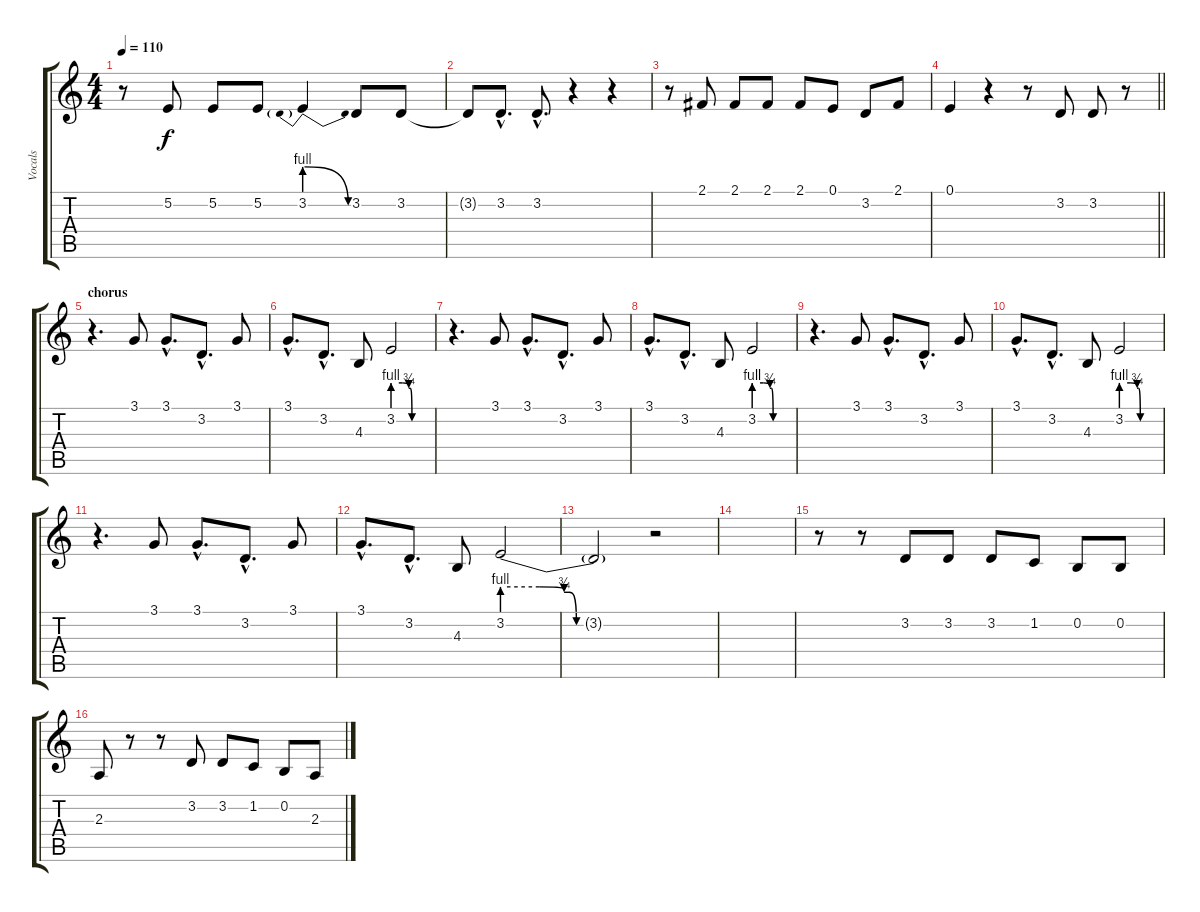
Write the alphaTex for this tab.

\track ("Vocals" "Vocals") {instrument clarinet}
\staff {score tabs}
\tuning (E4 B3 G3 D3 A2 E2) {hide}
\ts (4 4)
\section ("" "")
\tempo 110
\clef g2
\ks c
r.8{dy f} 5.2.8 5.2.8 5.2.8 3.2{be (prebendrelease 0 4 60 0)}.4 3.2.8 3.2.8 |
3.2{t}.8 3.2{hac}.8{d} 3.2{hac}.8{d} r.4 r.4 |
r.8 2.1.8 2.1.8 2.1.8 2.1.8 0.1.8 3.2.8 2.1.8 |
\barLineRight lightlight
0.1.4 r.4 r.8 3.2.8 3.2.8 r.8 |
\section ("" "chorus")
r.4{d} 3.1.8 3.1{hac}.8{d} 3.2{hac}.8{d} 3.1.8 |
3.1{hac}.8{d} 3.2{hac}.8{d} 4.3.8 3.2{be (custom 0 4 15 4 25 3 27 3 30 0 60 0)}.2 |
r.4{d} 3.1.8 3.1{hac}.8{d} 3.2{hac}.8{d} 3.1.8 |
3.1{hac}.8{d} 3.2{hac}.8{d} 4.3.8 3.2{be (custom 0 4 15 4 25 3 27 3 30 0 60 0)}.2 |
r.4{d} 3.1.8 3.1{hac}.8{d} 3.2{hac}.8{d} 3.1.8 |
3.1{hac}.8{d} 3.2{hac}.8{d} 4.3.8 3.2{be (custom 0 4 15 4 25 3 27 3 30 0 60 0)}.2 |
r.4{d} 3.1.8 3.1{hac}.8{d} 3.2{hac}.8{d} 3.1.8 |
3.1{hac}.8{d} 3.2{hac}.8{d} 4.3.8 3.2{be (custom 0 4 15 4 25 3 27 3 30 0 60 0)}.2 |
3.2{t}.2 r.2 |
|
r.8 r.8 3.2.8 3.2.8 3.2.8 1.2.8 0.2.8 0.2.8 |
2.3.8 r.8 r.8 3.2.8 3.2.8 1.2.8 0.2.8 2.3.8
